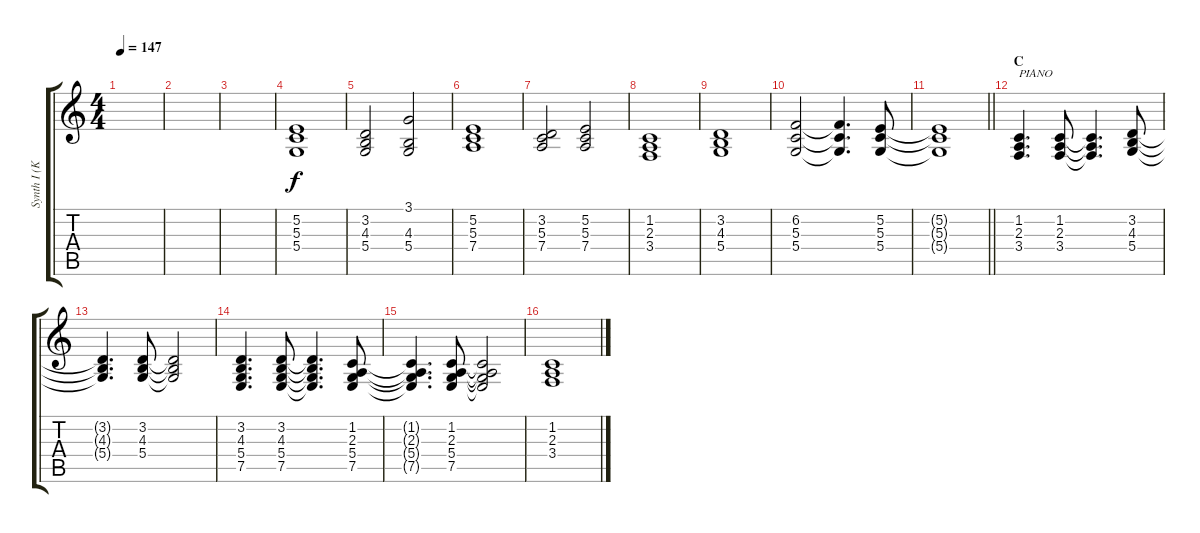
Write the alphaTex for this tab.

\track ("Synth I (Kotobuki Tsumugi)" "Synth I (K") {instrument drawbarorgan}
\staff {score tabs}
\tuning (E4 B3 G3 D3 A2 E2) {hide}
\ts (4 4)
\tempo 147
\clef g2
\ks c
|
|
|
(5.2 5.3 5.4).1 |
(3.2 4.3 5.4).2 (3.1 4.3 5.4).2 |
(5.2 5.3 7.4).1 |
(3.2 5.3 7.4).2 (5.2 5.3 7.4).2 |
(1.2 2.3 3.4).1 |
(3.2 4.3 5.4).1 |
(6.2 5.3 5.4).2 (6.2{t} 5.3{t} 5.4{t}).4{d} (5.2 5.3 5.4).8 |
\barLineRight lightlight
(5.2{t} 5.3{t} 5.4{t}).1 |
\section ("" "C")
(1.2 2.3 3.4).4{d txt "PIANO"} (1.2 2.3 3.4).8 (1.2{t} 2.3{t} 3.4{t}).4{d} (3.2 4.3 5.4).8 |
(3.2{t} 4.3{t} 5.4{t}).4{d} (3.2 4.3 5.4).8 (3.2{t} 4.3{t} 5.4{t}).2 |
(3.2 4.3 5.4 7.5).4{d} (3.2 4.3 5.4 7.5).8 (3.2{t} 4.3{t} 5.4{t} 7.5{t}).4{d} (1.2 2.3 5.4 7.5).8 |
(1.2{t} 2.3{t} 5.4{t} 7.5{t}).4{d} (1.2 2.3 5.4 7.5).8 (1.2{t} 2.3{t} 5.4{t} 7.5{t}).2 |
(1.2 2.3 3.4).1
